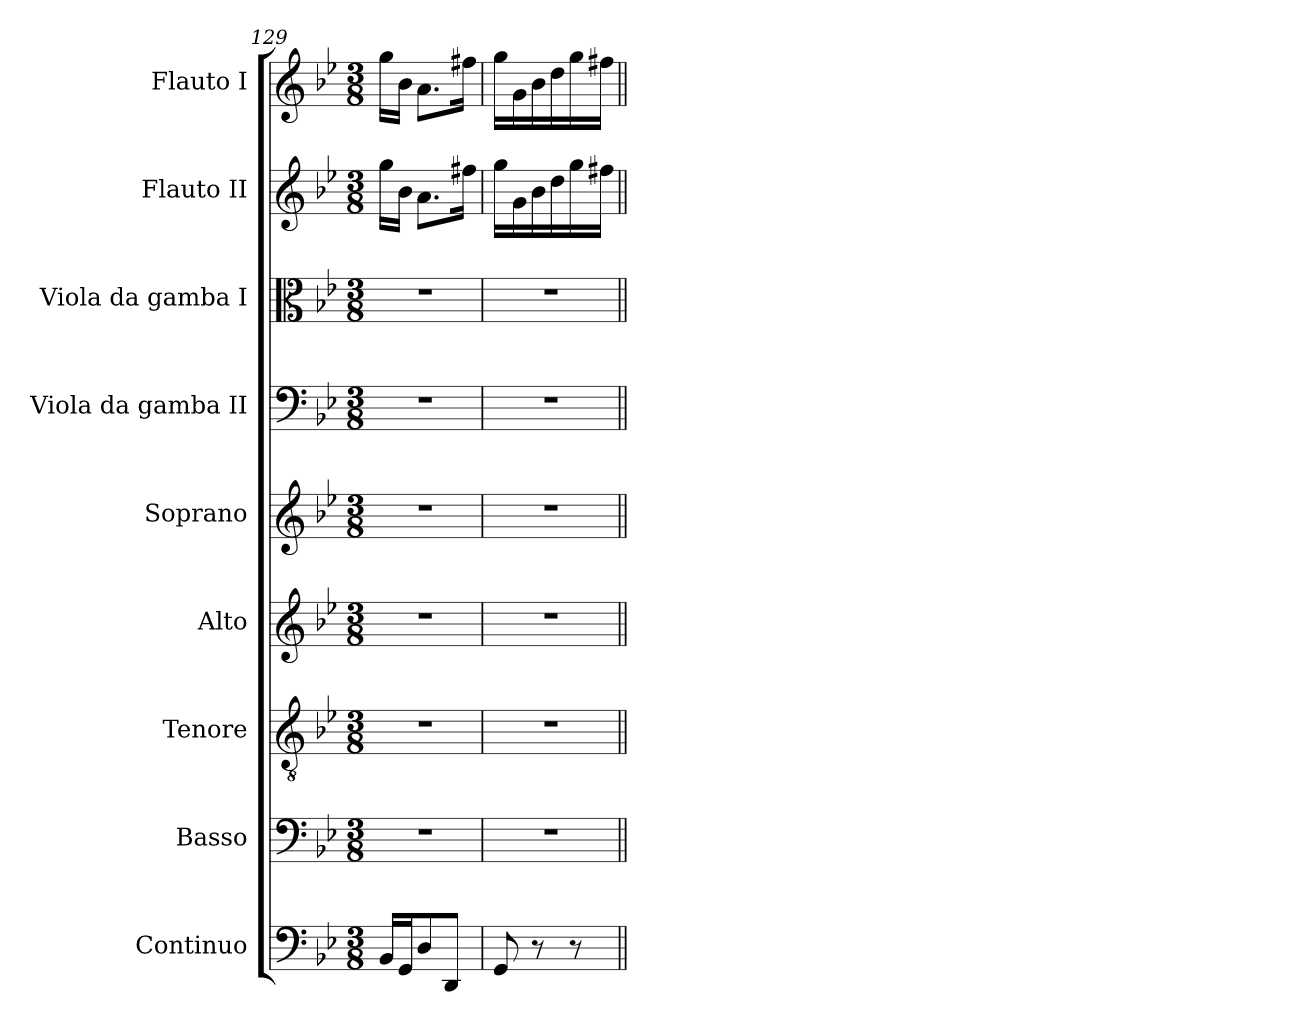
**kern	**kern	**kern	**kern	**kern	**kern	**kern	**kern	**kern
*part9	*part8	*part7	*part6	*part5	*part4	*part3	*part2	*part1
*staff9	*staff8	*staff7	*staff6	*staff5	*staff4	*staff3	*staff2	*staff1
*I"Continuo	*I"Basso	*I"Tenore	*I"Alto	*I"Soprano	*I"Viola da gamba II	*I"Viola da gamba I	*I"Flauto II	*I"Flauto I
*clefF4	*clefF4	*clefGv2	*clefG2	*clefG2	*clefF4	*clefC3	*clefG2	*clefG2
*	*	*ITrd7c12	*	*	*	*	*	*
*k[b-e-]	*k[b-e-]	*k[b-e-]	*k[b-e-]	*k[b-e-]	*k[b-e-]	*k[b-e-]	*k[b-e-]	*k[b-e-]
*B-:	*B-:	*B-:	*B-:	*B-:	*B-:	*B-:	*B-:	*B-:
*M3/8	*M3/8	*M3/8	*M3/8	*M3/8	*M3/8	*M3/8	*M3/8	*M3/8
=129	=129	=129	=129	=129	=129	=129	=129	=129
!	!LO:N:vis=1	!LO:N:vis=1	!LO:N:vis=1	!LO:N:vis=1	!LO:N:vis=1	!LO:N:vis=1	!	!
16BB-i/LL	4.r	4.r	4.r	4.r	4.r	4.r	16ggi\LL	16ggi\LL
16GGi/J	.	.	.	.	.	.	16b-i\JJ	16b-i\JJ
8Di/	.	.	.	.	.	.	8.ai\L	8.ai\L
8DDi/J	.	.	.	.	.	.	.	.
.	.	.	.	.	.	.	16ff#Xi\Jk	16ff#Xi\Jk
=130	=130	=130	=130	=130	=130	=130	=130	=130
!	!LO:N:vis=1	!LO:N:vis=1	!LO:N:vis=1	!LO:N:vis=1	!LO:N:vis=1	!LO:N:vis=1	!	!
8GGi/	4.r	4.r	4.r	4.r	4.r	4.r	16ggi\LL	16ggi\LL
.	.	.	.	.	.	.	16gi\	16gi\
8r	.	.	.	.	.	.	16b-i\	16b-i\
.	.	.	.	.	.	.	16ddi\	16ddi\
8r	.	.	.	.	.	.	16ggi\	16ggi\
.	.	.	.	.	.	.	16ff#Xi\JJ	16ff#Xi\JJ
=||	=||	=||	=||	=||	=||	=||	=||	=||
*-	*-	*-	*-	*-	*-	*-	*-	*-
